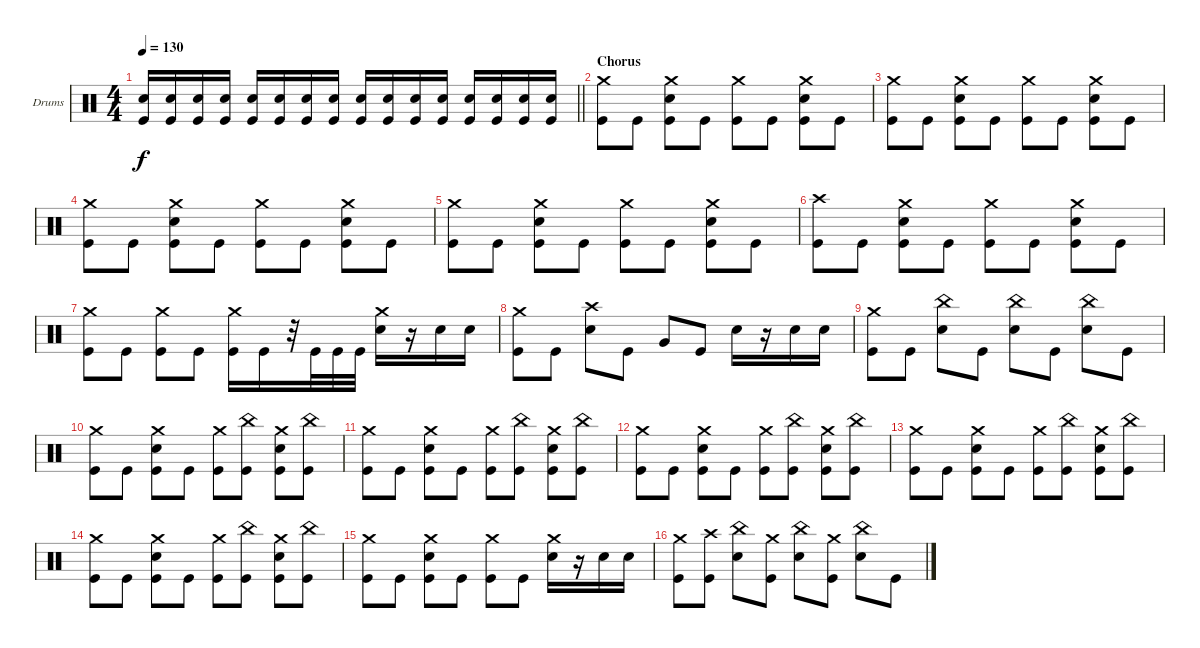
\bracketExtendMode groupsimilarinstruments
\firstSystemTrackNameOrientation horizontal
\otherSystemsTrackNameOrientation horizontal
\track ("Drumkit" "Drums") {instrument percussion}
\staff {score}
\articulation defaults
\ts (4 4)
\tempo 130
\clef neutral
\barLineRight lightlight
\ks c
("Snare (hit) 2" "Kick (hit)").16{dy f} ("Snare (hit) 2" "Kick (hit)").16 ("Snare (hit) 2" "Kick (hit)").16 ("Snare (hit) 2" "Kick (hit)").16 ("Snare (hit) 2" "Kick (hit)").16 ("Snare (hit) 2" "Kick (hit)").16 ("Snare (hit) 2" "Kick (hit)").16 ("Snare (hit) 2" "Kick (hit)").16 ("Snare (hit) 2" "Kick (hit)").16 ("Snare (hit) 2" "Kick (hit)").16 ("Snare (hit) 2" "Kick (hit)").16 ("Snare (hit) 2" "Kick (hit)").16 ("Snare (hit) 2" "Kick (hit)").16 ("Snare (hit) 2" "Kick (hit)").16 ("Snare (hit) 2" "Kick (hit)").16 ("Snare (hit) 2" "Kick (hit)").16 |
\section ("" "Chorus")
("Crash medium (hit)" "Kick (hit)").8 "Kick (hit)".8 ("Crash medium (hit)" "Snare (hit) 2" "Kick (hit)").8 "Kick (hit)".8 ("Crash medium (hit)" "Kick (hit)").8 "Kick (hit)".8 ("Crash medium (hit)" "Snare (hit) 2" "Kick (hit)").8 "Kick (hit)".8 |
("Crash medium (hit)" "Kick (hit)").8 "Kick (hit)".8 ("Crash medium (hit)" "Snare (hit) 2" "Kick (hit)").8 "Kick (hit)".8 ("Crash medium (hit)" "Kick (hit)").8 "Kick (hit)".8 ("Crash medium (hit)" "Snare (hit) 2" "Kick (hit)").8 "Kick (hit)".8 |
("Crash medium (hit)" "Kick (hit)").8 "Kick (hit)".8 ("Crash medium (hit)" "Snare (hit) 2" "Kick (hit)").8 "Kick (hit)".8 ("Crash medium (hit)" "Kick (hit)").8 "Kick (hit)".8 ("Crash medium (hit)" "Snare (hit) 2" "Kick (hit)").8 "Kick (hit)".8 |
("Crash medium (hit)" "Kick (hit)").8 "Kick (hit)".8 ("Crash medium (hit)" "Snare (hit) 2" "Kick (hit)").8 "Kick (hit)".8 ("Crash medium (hit)" "Kick (hit)").8 "Kick (hit)".8 ("Crash medium (hit)" "Snare (hit) 2" "Kick (hit)").8 "Kick (hit)".8 |
("Crash high (hit)" "Kick (hit)").8 "Kick (hit)".8 ("Crash medium (hit)" "Snare (hit) 2" "Kick (hit)").8 "Kick (hit)".8 ("Crash medium (hit)" "Kick (hit)").8 "Kick (hit)".8 ("Crash medium (hit)" "Snare (hit) 2" "Kick (hit)").8 "Kick (hit)".8 |
("Crash medium (hit)" "Kick (hit)").8 "Kick (hit)".8 ("Crash medium (hit)" "Kick (hit)").8 "Kick (hit)".8 ("Crash medium (hit)" "Kick (hit)").16 "Kick (hit)".16 r.32 "Kick (hit)".32 "Kick (hit)".32 "Kick (hit)".32 ("Crash medium (hit)" "Snare (hit) 2").16 r.16 "Snare (hit) 2".16 "Snare (hit) 2".16 |
("Crash medium (hit)" "Kick (hit)").8 "Kick (hit)".8 ("Crash high (hit)" "Snare (hit) 2").8 "Kick (hit)".8 "Very Low Tom (hit)".8 "Kick (hit)".8 "Snare (hit) 2".16 r.16 "Snare (hit) 2".16 "Snare (hit) 2".16 |
("Crash medium (hit)" "Kick (hit)").8 "Kick (hit)".8 ("China (hit)" "Snare (hit) 2").8 "Kick (hit)".8 ("China (hit)" "Snare (hit) 2").8 "Kick (hit)".8 ("China (hit)" "Snare (hit) 2").8 "Kick (hit)".8 |
("Crash medium (hit)" "Kick (hit)").8 "Kick (hit)".8 ("Crash medium (hit)" "Snare (hit) 2" "Kick (hit)").8 "Kick (hit)".8 ("Crash medium (hit)" "Kick (hit)").8 ("China (hit)" "Kick (hit)").8 ("Crash medium (hit)" "Snare (hit) 2" "Kick (hit)").8 ("China (hit)" "Kick (hit)").8 |
("Crash medium (hit)" "Kick (hit)").8 "Kick (hit)".8 ("Crash medium (hit)" "Snare (hit) 2" "Kick (hit)").8 "Kick (hit)".8 ("Crash medium (hit)" "Kick (hit)").8 ("China (hit)" "Kick (hit)").8 ("Crash medium (hit)" "Snare (hit) 2" "Kick (hit)").8 ("China (hit)" "Kick (hit)").8 |
("Crash medium (hit)" "Kick (hit)").8 "Kick (hit)".8 ("Crash medium (hit)" "Snare (hit) 2" "Kick (hit)").8 "Kick (hit)".8 ("Crash medium (hit)" "Kick (hit)").8 ("China (hit)" "Kick (hit)").8 ("Crash medium (hit)" "Snare (hit) 2" "Kick (hit)").8 ("China (hit)" "Kick (hit)").8 |
("Crash medium (hit)" "Kick (hit)").8 "Kick (hit)".8 ("Crash medium (hit)" "Snare (hit) 2" "Kick (hit)").8 "Kick (hit)".8 ("Crash medium (hit)" "Kick (hit)").8 ("China (hit)" "Kick (hit)").8 ("Crash medium (hit)" "Snare (hit) 2" "Kick (hit)").8 ("China (hit)" "Kick (hit)").8 |
("Crash medium (hit)" "Kick (hit)").8 "Kick (hit)".8 ("Crash medium (hit)" "Snare (hit) 2" "Kick (hit)").8 "Kick (hit)".8 ("Crash medium (hit)" "Kick (hit)").8 ("China (hit)" "Kick (hit)").8 ("Crash medium (hit)" "Snare (hit) 2" "Kick (hit)").8 ("China (hit)" "Kick (hit)").8 |
("Crash medium (hit)" "Kick (hit)").8 "Kick (hit)".8 ("Crash medium (hit)" "Snare (hit) 2" "Kick (hit)").8 "Kick (hit)".8 ("Crash medium (hit)" "Kick (hit)").8 "Kick (hit)".8 ("Crash medium (hit)" "Snare (hit) 2").16 r.16 "Snare (hit) 2".16 "Snare (hit) 2".16 |
("Crash medium (hit)" "Kick (hit)").8 ("Crash high (hit)" "Kick (hit)").8 ("China (hit)" "Snare (hit) 2").8 ("Crash medium (hit)" "Kick (hit)").8 ("China (hit)" "Snare (hit) 2").8 ("Crash medium (hit)" "Kick (hit)").8 ("China (hit)" "Snare (hit) 2").8 "Kick (hit)".8
